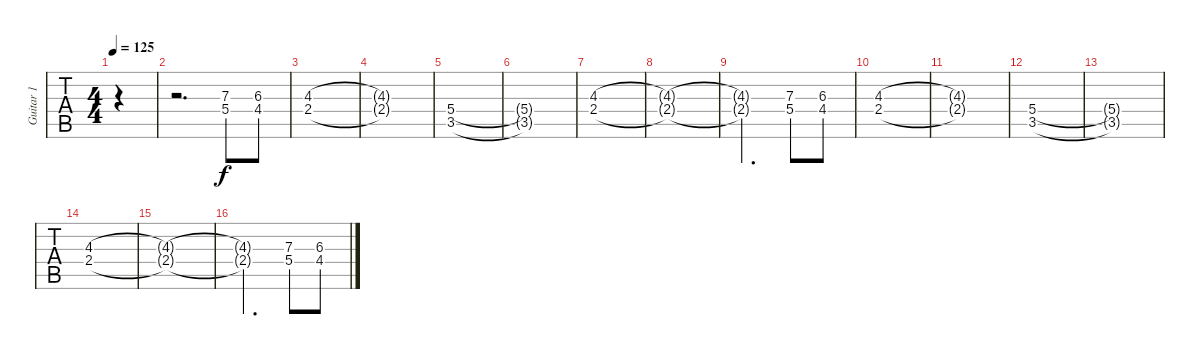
\track ("Guitar 1" "Guitar 1") {instrument electricguitarclean}
\staff {tabs}
\tuning (Eb4 Bb3 Gb3 Db3 Ab2 Eb2) {hide}
\ts (4 4)
\tempo 125
\clef g2
\ks c
|
r.2{d} (7.3 5.4).8 (6.3 4.4).8 |
(4.3 2.4).1 |
(4.3{t} 2.4{t}).1 |
(5.4 3.5).1 |
(5.4{t} 3.5{t}).1 |
(4.3 2.4).1 |
(4.3{t} 2.4{t}).1 |
(4.3{t} 2.4{t}).2{d} (7.3 5.4).8 (6.3 4.4).8 |
(4.3 2.4).1 |
(4.3{t} 2.4{t}).1 |
(5.4 3.5).1 |
(5.4{t} 3.5{t}).1 |
(4.3 2.4).1 |
(4.3{t} 2.4{t}).1 |
(4.3{t} 2.4{t}).2{d} (7.3 5.4).8{instrument distortionguitar} (6.3 4.4).8
